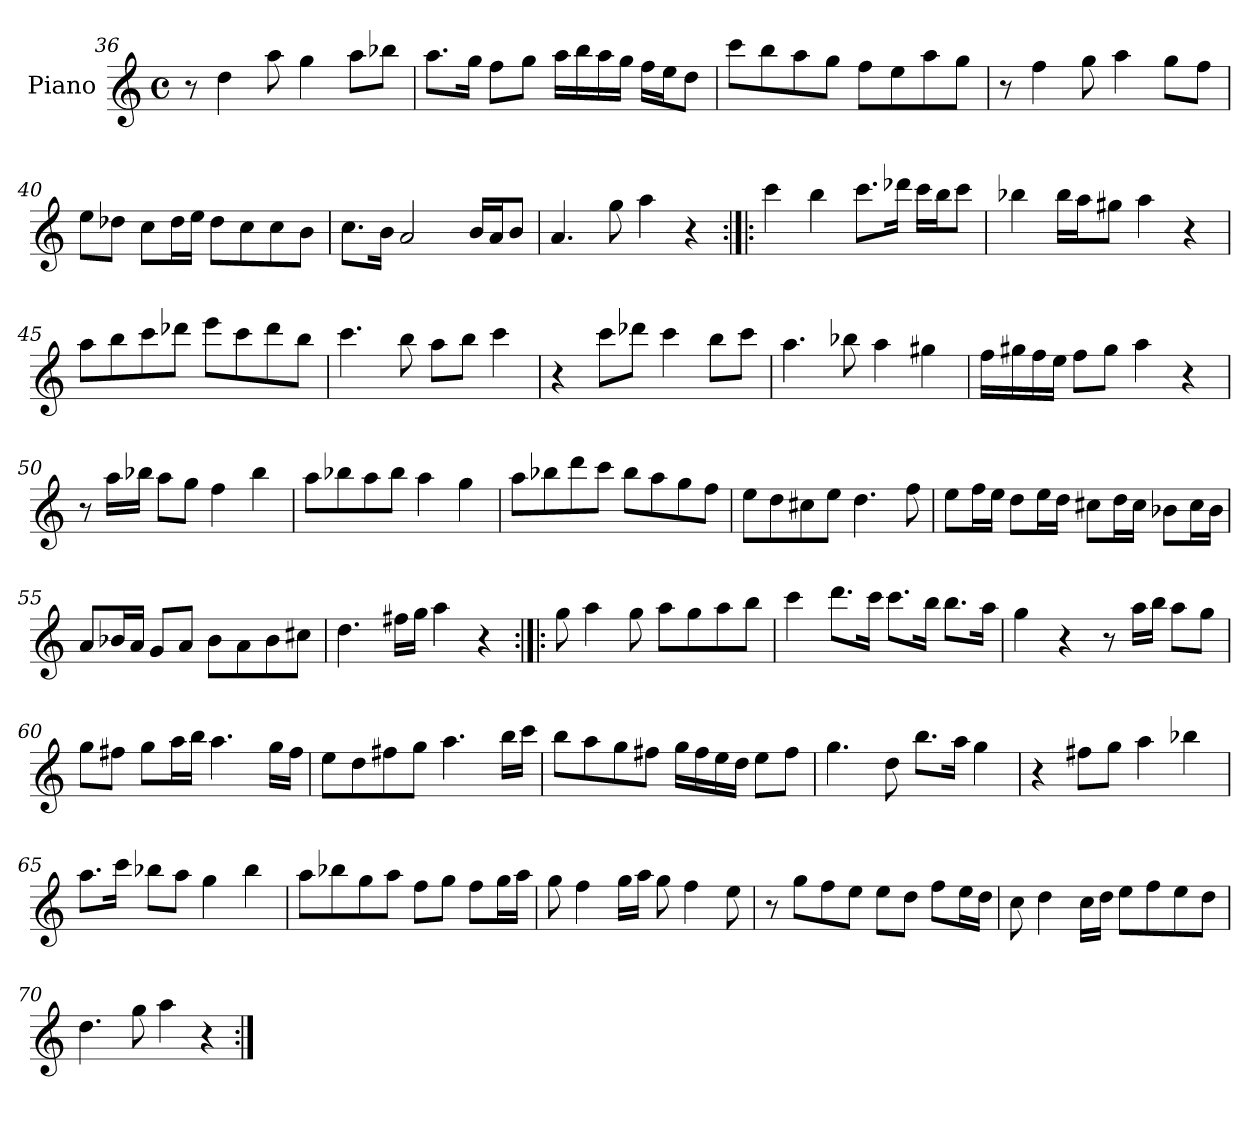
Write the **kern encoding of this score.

**kern
*part1
*staff1
*I"Piano
*I'Pno.
*clefG2
*k[]
*M4/4
*met(c)
=36
8r
4dd\
8aa\
4gg\
8aa\L
8bb-X\J
=37
8.aa\L
16gg\Jk
8ff\L
8gg\J
16aa\LL
16bb\
16aa\
16gg\JJ
16ff\LL
16ee\J
8dd\J
=38
8ccc\L
8bb\
8aa\
8gg\J
8ff\L
8ee\
8aa\
8gg\J
=39
8r
4ff\
8gg\
4aa\
8gg\L
8ff\J
!!LO:LB:g=z
=40
8ee\L
8dd-X\J
8cc\L
16dd-\L
16ee\JJ
8dd-\L
8cc\
8cc\
8b\J
=41
8.cc\L
16b\Jk
2a/
16b/LL
16a/J
8b/J
=42
4.a/
8gg\
4aa\
4r
=43:|!|:
4ccc\
4bb\
8.ccc\L
16ddd-X\Jk
16ccc\LL
16bb\J
8ccc\J
=44
4bb-X\
16bb-\LL
16aa\J
8gg#X\J
4aa\
4r
!!LO:PB:g=z
=45
8aa\L
8bb\
8ccc\
8ddd-X\J
8eee\L
8ccc\
8ddd-\
8bb\J
=46
4.ccc\
8bb\
8aa\L
8bb\J
4ccc\
=47
4r
8ccc\L
8ddd-X\J
4ccc\
8bb\L
8ccc\J
=48
4.aa\
8bb-X\
4aa\
4gg#X\
=49
16ff\LL
16gg#X\
16ff\
16ee\JJ
8ff\L
8gg#\J
4aa\
4r
!!LO:LB:g=z
=50
8r
16aa\LL
16bb-X\JJ
8aa\L
8gg\J
4ff\
4bb-\
=51
8aa\L
8bb-X\
8aa\
8bb-\J
4aa\
4gg\
=52
8aa\L
8bb-X\
8ddd\
8ccc\J
8bb-\L
8aa\
8gg\
8ff\J
=53
8ee\L
8dd\
8cc#X\
8ee\J
4.dd\
8ff\
!!LO:LB:g=z
=54
8ee\L
16ff\L
16ee\JJ
8dd\L
16ee\L
16dd\JJ
8cc#X\L
16dd\L
16cc#\JJ
8b-X\L
16cc#\L
16b-\JJ
=55
8a/L
16b-X/L
16a/JJ
8g/L
8a/J
8b-\L
8a\
8b-\
8cc#X\J
=56
4.dd\
16ff#X\LL
16gg\JJ
4aa\
4r
=57:|!|:
8gg\
4aa\
8gg\
8aa\L
8gg\
8aa\
8bb\J
!!LO:LB:g=z
=58
4ccc\
8.ddd\L
16ccc\Jk
8.ccc\L
16bb\Jk
8.bb\L
16aa\Jk
=59
4gg\
4r
8r
16aa\LL
16bb\JJ
8aa\L
8gg\J
=60
8gg\L
8ff#X\J
8gg\L
16aa\L
16bb\JJ
4.aa\
16gg\LL
16ff#\JJ
=61
8ee\L
8dd\
8ff#X\
8gg\J
4.aa\
16bb\LL
16ccc\JJ
!!LO:LB:g=z
=62
8bb\L
8aa\
8gg\
8ff#X\J
16gg\LL
16ff#\
16ee\
16dd\JJ
8ee\L
8ff#\J
=63
4.gg\
8dd\
8.bb\L
16aa\Jk
4gg\
=64
4r
8ff#X\L
8gg\J
4aa\
4bb-X\
=65
8.aa\L
16ccc\Jk
8bb-X\L
8aa\J
4gg\
4bb-\
=66
8aa\L
8bb-X\
8gg\
8aa\J
8ff\L
8gg\J
8ff\L
16gg\L
16aa\JJ
!!LO:LB:g=z
=67
8gg\
4ff\
16gg\LL
16aa\JJ
8gg\
4ff\
8ee\
=68
8r
8gg\L
8ff\
8ee\J
8ee\L
8dd\J
8ff\L
16ee\L
16dd\JJ
=69
8cc\
4dd\
16cc\LL
16dd\JJ
8ee\L
8ff\
8ee\
8dd\J
=70
4.dd\
8gg\
4aa\
4r
=:|!
*-
